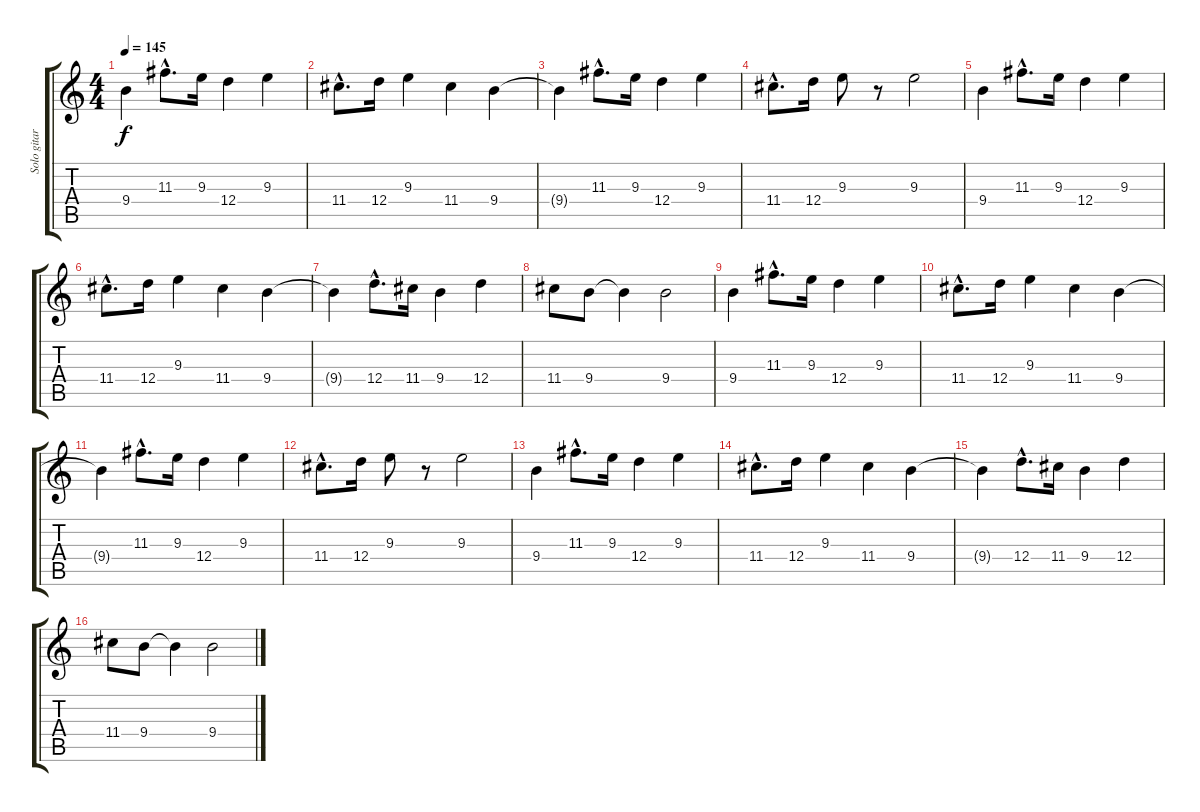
\track ("Solo gitar" "Solo gitar") {instrument distortionguitar}
\staff {score tabs}
\tuning (E4 B3 G3 D3 A2 E2) {hide}
\ts (4 4)
\tempo 145
\clef g2
\ks c
9.4.4{dy f instrument distortionguitar} 11.3{hac}.8{d} 9.3.16 12.4.4 9.3.4 |
11.4{hac}.8{d} 12.4.16 9.3.4 11.4.4 9.4.4 |
9.4{t}.4 11.3{hac}.8{d} 9.3.16 12.4.4 9.3.4 |
11.4{hac}.8{d} 12.4.16 9.3.8 r.8 9.3.2 |
9.4.4 11.3{hac}.8{d} 9.3.16 12.4.4 9.3.4 |
11.4{hac}.8{d} 12.4.16 9.3.4 11.4.4 9.4.4 |
9.4{t}.4 12.4{hac}.8{d} 11.4.16 9.4.4 12.4.4 |
11.4.8 9.4.8 9.4{t}.4 9.4.2 |
9.4.4 11.3{hac}.8{d} 9.3.16 12.4.4 9.3.4 |
11.4{hac}.8{d} 12.4.16 9.3.4 11.4.4 9.4.4 |
9.4{t}.4 11.3{hac}.8{d} 9.3.16 12.4.4 9.3.4 |
11.4{hac}.8{d} 12.4.16 9.3.8 r.8 9.3.2 |
9.4.4 11.3{hac}.8{d} 9.3.16 12.4.4 9.3.4 |
11.4{hac}.8{d} 12.4.16 9.3.4 11.4.4 9.4.4 |
9.4{t}.4 12.4{hac}.8{d} 11.4.16 9.4.4 12.4.4 |
11.4.8 9.4.8 9.4{t}.4 9.4.2
